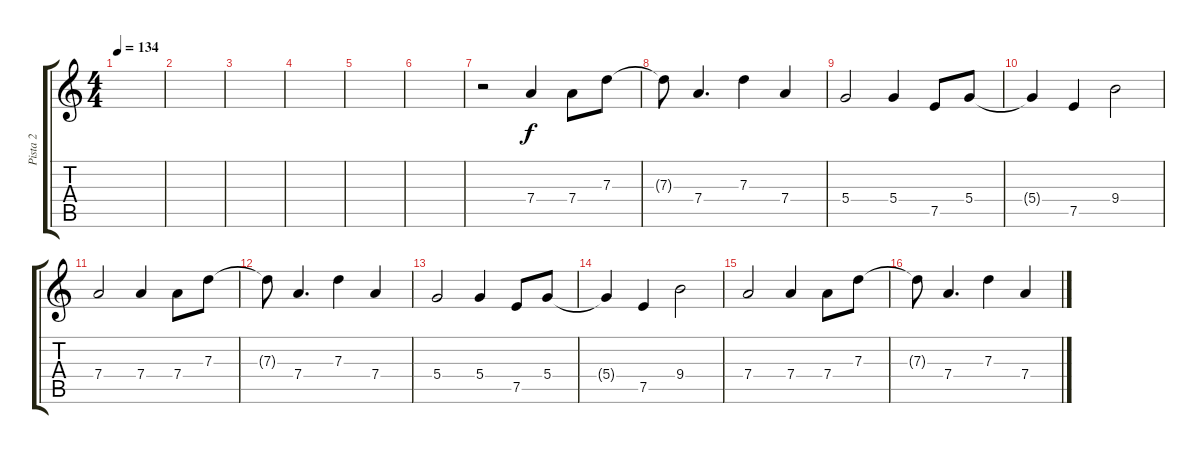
\track ("Pista 2" "Pista 2") {instrument electricguitarjazz}
\staff {score tabs}
\tuning (E4 B3 G3 D3 A2 E2) {hide}
\ts (4 4)
\tempo 134
\clef g2
\ks c
|
|
|
|
|
|
r.2 7.4.4{volume 9} 7.4.8 7.3.8 |
7.3{t}.8 7.4.4{d} 7.3.4 7.4.4 |
5.4.2 5.4.4 7.5.8 5.4.8 |
5.4{t}.4 7.5.4 9.4.2 |
7.4.2 7.4.4 7.4.8 7.3.8 |
7.3{t}.8 7.4.4{d} 7.3.4 7.4.4 |
5.4.2 5.4.4 7.5.8 5.4.8 |
5.4{t}.4 7.5.4 9.4.2 |
7.4.2 7.4.4 7.4.8 7.3.8 |
7.3{t}.8 7.4.4{d} 7.3.4 7.4.4
